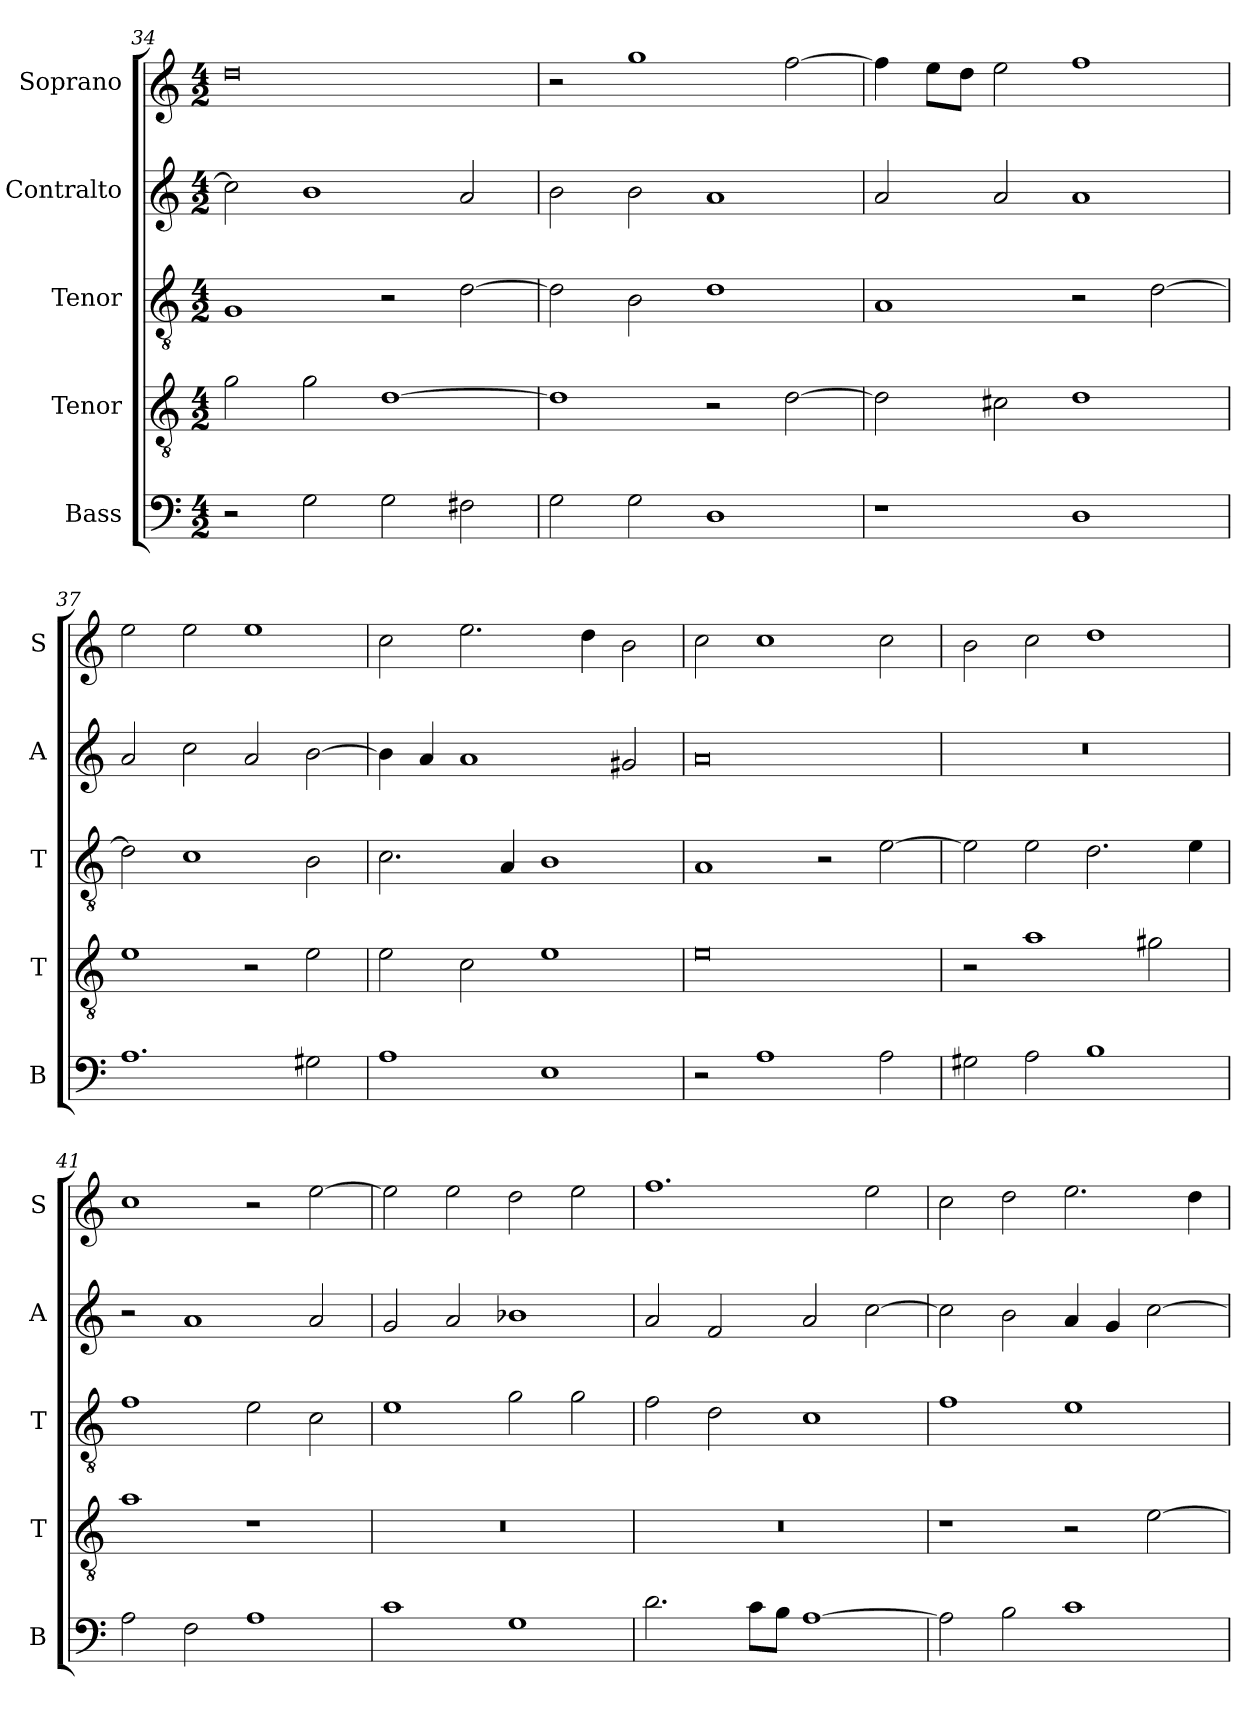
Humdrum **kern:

**kern	**kern	**kern	**kern	**kern
*part5	*part4	*part3	*part2	*part1
*staff5	*staff4	*staff3	*staff2	*staff1
*I"Bass	*I"Tenor	*I"Tenor	*I"Contralto	*I"Soprano
*I'B	*I'T	*I'T	*I'A	*I'S
*clefF4	*clefGv2	*clefGv2	*clefG2	*clefG2
*k[]	*k[]	*k[]	*k[]	*k[]
*A:aeo	*A:aeo	*A:aeo	*A:aeo	*A:aeo
*M4/2	*M4/2	*M4/2	*M4/2	*M4/2
=34	=34	=34	=34	=34
2r	2g	1G	2cc]	0dd
2G	2g	.	1b	.
2G	[1d	2r	.	.
2F#X	.	[2d	2a	.
=35	=35	=35	=35	=35
2G	1d]	2d]	2b	2r
2G	.	2B	2b	1gg
1D	2r	1d	1a	.
.	[2d	.	.	[2ff
=36	=36	=36	=36	=36
1r	2d]	1A	2a	4ff]
.	.	.	.	8ee\L
.	.	.	.	8dd\J
.	2c#X	.	2a	2ee
1D	1d	2r	1a	1ff
.	.	[2d	.	.
=37	=37	=37	=37	=37
1.A	1e	2d]	2a	2ee
.	.	1c	2cc	2ee
.	2r	.	2a	1ee
2G#X	2e	2B	[2b	.
=38	=38	=38	=38	=38
1A	2e	2.c	4b]	2cc
.	.	.	4a	.
.	2c	.	1a	2.ee
.	.	4A	.	.
1E	1e	1B	.	.
.	.	.	.	4dd
.	.	.	2g#X	2b
=39	=39	=39	=39	=39
2r	0e	1A	0a	2cc
1A	.	.	.	1cc
.	.	2r	.	.
2A	.	[2e	.	2cc
=40	=40	=40	=40	=40
2G#X	2r	2e]	0r	2b
2A	1a	2e	.	2cc
1B	.	2.d	.	1dd
.	2g#X	.	.	.
.	.	4e	.	.
=41	=41	=41	=41	=41
2A	1a	1f	2r	1cc
2F	.	.	1a	.
1A	1r	2e	.	2r
.	.	2c	2a	[2ee
=42	=42	=42	=42	=42
1c	0r	1e	2g	2ee]
.	.	.	2a	2ee
1G	.	2g	1b-X	2dd
.	.	2g	.	2ee
=43	=43	=43	=43	=43
2.d	0r	2f	2a	1.ff
.	.	2d	2f	.
8c\L	.	.	.	.
8B\J	.	.	.	.
[1A	.	1c	2a	.
.	.	.	[2cc	2ee
=44	=44	=44	=44	=44
2A]	1r	1f	2cc]	2cc
2B	.	.	2b	2dd
1c	2r	1e	4a	2.ee
.	.	.	4g	.
.	[2e	.	[2cc	.
.	.	.	.	4dd
=	=	=	=	=
*-	*-	*-	*-	*-
